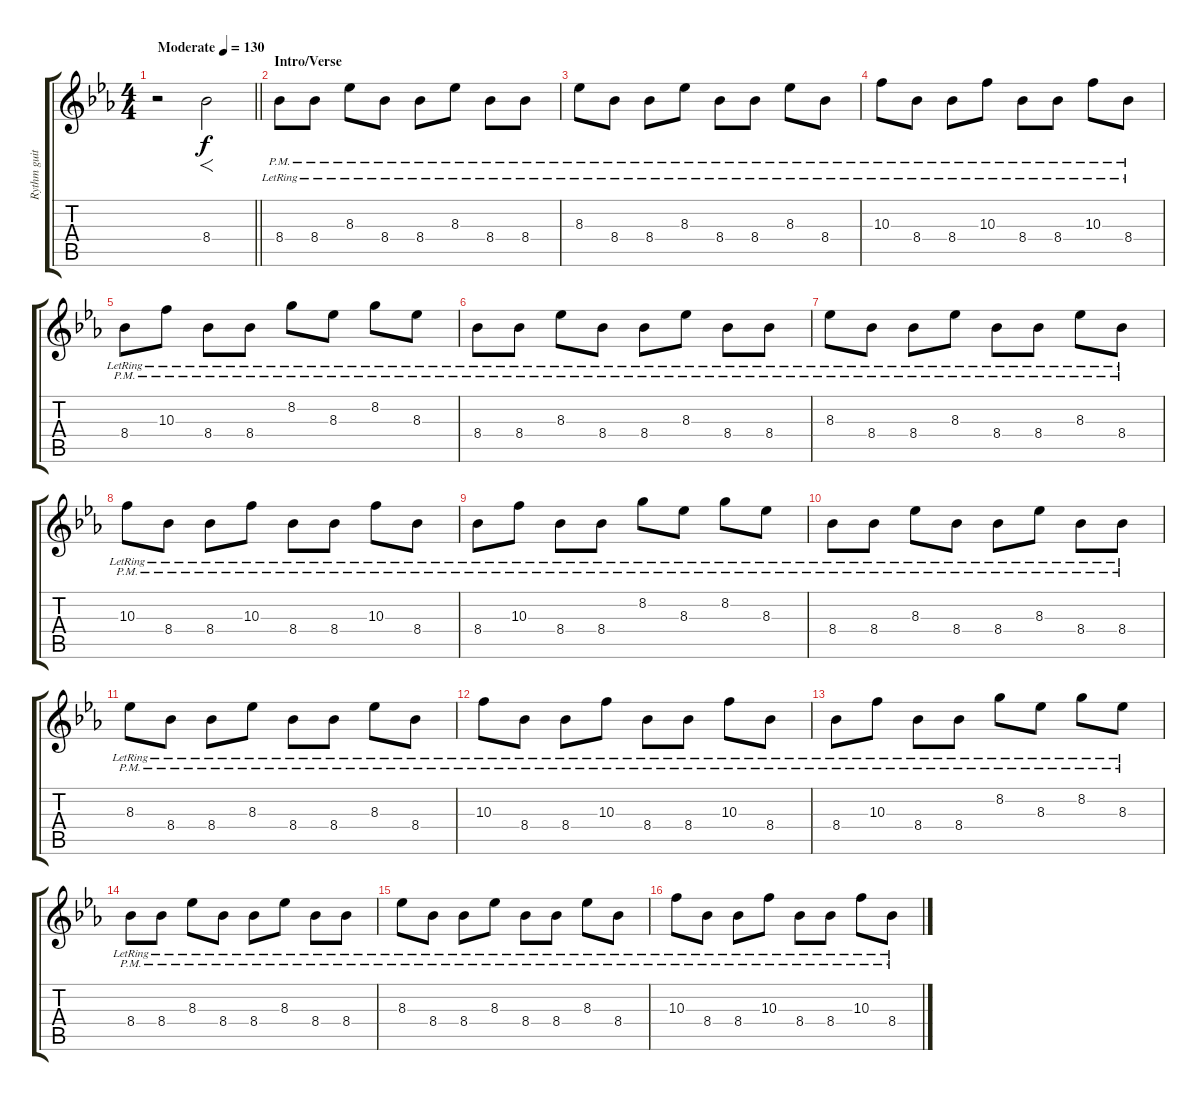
\track ("Rythm guitar" "Rythm guit") {instrument overdrivenguitar}
\staff {score tabs}
\tuning (E4 B3 G3 D3 A2 E2) {hide}
\ts (4 4)
\tempo (130 "Moderate")
\clef g2
\barLineRight lightlight
\ks eb
r.2{dy f instrument overdrivenguitar} 8.4.2{f} |
\section ("" "Intro/Verse")
8.4{pm lr}.8 8.4{pm lr}.8 8.3{pm lr}.8 8.4{pm lr}.8 8.4{pm lr}.8 8.3{pm lr}.8 8.4{pm lr}.8 8.4{pm lr}.8 |
8.3{pm lr}.8 8.4{pm lr}.8 8.4{pm lr}.8 8.3{pm lr}.8 8.4{pm lr}.8 8.4{pm lr}.8 8.3{pm lr}.8 8.4{pm lr}.8 |
10.3{pm lr}.8 8.4{pm lr}.8 8.4{pm lr}.8 10.3{pm lr}.8 8.4{pm lr}.8 8.4{pm lr}.8 10.3{pm lr}.8 8.4{pm lr}.8 |
8.4{pm lr}.8 10.3{pm lr}.8 8.4{pm lr}.8 8.4{pm lr}.8 8.2{pm lr}.8 8.3{pm lr}.8 8.2{pm lr}.8 8.3{pm lr}.8 |
8.4{pm lr}.8 8.4{pm lr}.8 8.3{pm lr}.8 8.4{pm lr}.8 8.4{pm lr}.8 8.3{pm lr}.8 8.4{pm lr}.8 8.4{pm lr}.8 |
8.3{pm lr}.8 8.4{pm lr}.8 8.4{pm lr}.8 8.3{pm lr}.8 8.4{pm lr}.8 8.4{pm lr}.8 8.3{pm lr}.8 8.4{pm lr}.8 |
10.3{pm lr}.8 8.4{pm lr}.8 8.4{pm lr}.8 10.3{pm lr}.8 8.4{pm lr}.8 8.4{pm lr}.8 10.3{pm lr}.8 8.4{pm lr}.8 |
8.4{pm lr}.8 10.3{pm lr}.8 8.4{pm lr}.8 8.4{pm lr}.8 8.2{pm lr}.8 8.3{pm lr}.8 8.2{pm lr}.8 8.3{pm lr}.8 |
8.4{pm lr}.8 8.4{pm lr}.8 8.3{pm lr}.8 8.4{pm lr}.8 8.4{pm lr}.8 8.3{pm lr}.8 8.4{pm lr}.8 8.4{pm lr}.8 |
8.3{pm lr}.8 8.4{pm lr}.8 8.4{pm lr}.8 8.3{pm lr}.8 8.4{pm lr}.8 8.4{pm lr}.8 8.3{pm lr}.8 8.4{pm lr}.8 |
10.3{pm lr}.8 8.4{pm lr}.8 8.4{pm lr}.8 10.3{pm lr}.8 8.4{pm lr}.8 8.4{pm lr}.8 10.3{pm lr}.8 8.4{pm lr}.8 |
8.4{pm lr}.8 10.3{pm lr}.8 8.4{pm lr}.8 8.4{pm lr}.8 8.2{pm lr}.8 8.3{pm lr}.8 8.2{pm lr}.8 8.3{pm lr}.8 |
8.4{pm lr}.8 8.4{pm lr}.8 8.3{pm lr}.8 8.4{pm lr}.8 8.4{pm lr}.8 8.3{pm lr}.8 8.4{pm lr}.8 8.4{pm lr}.8 |
8.3{pm lr}.8 8.4{pm lr}.8 8.4{pm lr}.8 8.3{pm lr}.8 8.4{pm lr}.8 8.4{pm lr}.8 8.3{pm lr}.8 8.4{pm lr}.8 |
10.3{pm lr}.8 8.4{pm lr}.8 8.4{pm lr}.8 10.3{pm lr}.8 8.4{pm lr}.8 8.4{pm lr}.8 10.3{pm lr}.8 8.4{pm lr}.8
